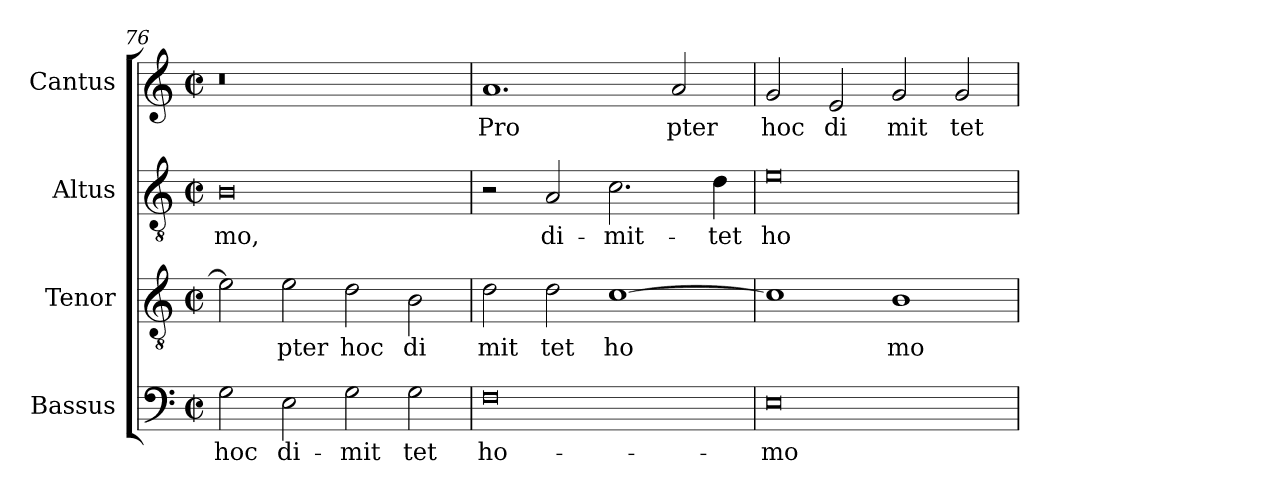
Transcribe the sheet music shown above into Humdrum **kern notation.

**kern	**text	**kern	**text	**kern	**text	**kern	**text
*part4	*part4	*part3	*part3	*part2	*part2	*part1	*part1
*staff4	*staff4	*staff3	*staff3	*staff2	*staff2	*staff1	*staff1
*I"Bassus	*	*I"Tenor	*	*I"Altus	*	*I"Cantus	*
*clefF4	*	*clefGv2	*	*clefGv2	*	*clefG2	*
*k[]	*	*k[]	*	*k[]	*	*k[]	*
*C:	*	*C:	*	*C:	*	*C:	*
*M2/2	*	*M2/2	*	*M2/2	*	*M2/2	*
*met(c|)	*	*met(c|)	*	*met(c|)	*	*met(c|)	*
=76	=76	=76	=76	=76	=76	=76	=76
!	!LO:LY:b:cj	!	!LO:LY:b:cj	!	!LO:LY:b:cj	!	!
2G\	hoc	2e\]	.	0B	-mo,	0r	.
!	!LO:LY:b:cj	!	!LO:LY:b:cj	!	!	!	!
2E\	di-	2e\	pter	.	.	.	.
!	!LO:LY:b:cj	!	!LO:LY:b:cj	!	!	!	!
2G\	-mit	2d\	hoc	.	.	.	.
!	!LO:LY:b:cj	!	!LO:LY:b:cj	!	!	!	!
2G\	tet	2B\	di	.	.	.	.
=77	=77	=77	=77	=77	=77	=77	=77
!	!LO:LY:b:cj	!	!LO:LY:b:cj	!	!	!	!LO:LY:b:cj
0F	ho-	2d\	mit	2r	.	1.a	Pro
!	!	!	!LO:LY:b:cj	!	!LO:LY:b:cj	!	!
.	.	2d\	tet	2A/	di-	.	.
!	!	!	!LO:LY:b:cj	!	!LO:LY:b:cj	!	!
.	.	[>1c	ho	2.c\	-mit-	.	.
!	!	!	!	!	!	!	!LO:LY:b:cj
.	.	.	.	.	.	2a/	pter
!	!	!	!	!	!LO:LY:b:cj	!	!
.	.	.	.	4d\	-tet	.	.
=78	=78	=78	=78	=78	=78	=78	=78
!	!LO:LY:b:cj	!	!LO:LY:b:cj	!	!LO:LY:b:cj	!	!LO:LY:b:cj
0E	-mo	1c]	.	0e	ho-	2g/	hoc
!	!	!	!	!	!	!	!LO:LY:b:cj
.	.	.	.	.	.	2e/	di
!	!	!	!LO:LY:b:cj	!	!	!	!LO:LY:b:cj
.	.	1B	mo	.	.	2g/	mit
!	!	!	!	!	!	!	!LO:LY:b:cj
.	.	.	.	.	.	2g/	tet
=	=	=	=	=	=	=	=
*-	*-	*-	*-	*-	*-	*-	*-
